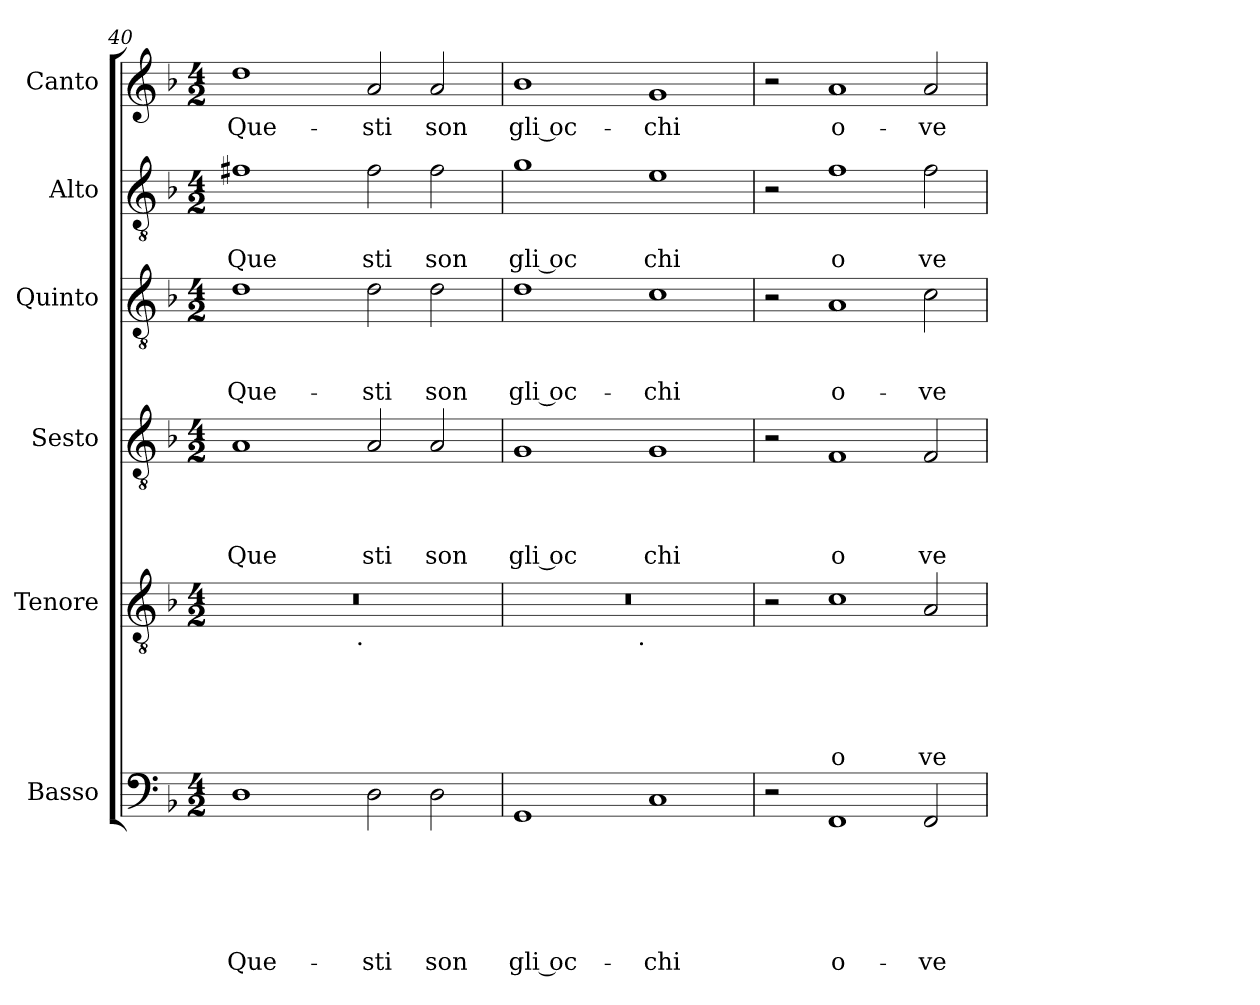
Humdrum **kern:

**kern	**text	**text	**text	**text	**text	**text	**kern	**text	**text	**text	**text	**text	**kern	**text	**text	**text	**text	**kern	**text	**text	**text	**kern	**text	**text	**kern	**text
*part6	*part6	*part6	*part6	*part6	*part6	*part6	*part5	*part5	*part5	*part5	*part5	*part5	*part4	*part4	*part4	*part4	*part4	*part3	*part3	*part3	*part3	*part2	*part2	*part2	*part1	*part1
*staff6	*staff6	*staff6	*staff6	*staff6	*staff6	*staff6	*staff5	*staff5	*staff5	*staff5	*staff5	*staff5	*staff4	*staff4	*staff4	*staff4	*staff4	*staff3	*staff3	*staff3	*staff3	*staff2	*staff2	*staff2	*staff1	*staff1
*I"Basso	*	*	*	*	*	*	*I"Tenore	*	*	*	*	*	*I"Sesto	*	*	*	*	*I"Quinto	*	*	*	*I"Alto	*	*	*I"Canto	*
*clefF4	*	*	*	*	*	*	*clefGv2	*	*	*	*	*	*clefGv2	*	*	*	*	*clefGv2	*	*	*	*clefGv2	*	*	*clefG2	*
*k[b-]	*	*	*	*	*	*	*k[b-]	*	*	*	*	*	*k[b-]	*	*	*	*	*k[b-]	*	*	*	*k[b-]	*	*	*k[b-]	*
*F:	*	*	*	*	*	*	*F:	*	*	*	*	*	*F:	*	*	*	*	*F:	*	*	*	*F:	*	*	*F:	*
*M4/2	*	*	*	*	*	*	*M4/2	*	*	*	*	*	*M4/2	*	*	*	*	*M4/2	*	*	*	*M4/2	*	*	*M4/2	*
=40	=40	=40	=40	=40	=40	=40	=40	=40	=40	=40	=40	=40	=40	=40	=40	=40	=40	=40	=40	=40	=40	=40	=40	=40	=40	=40
!	!	!	!	!	!	!LO:LY:b	!	!	!	!	!	!	!	!	!	!	!LO:LY:b	!	!	!	!LO:LY:b	!	!	!LO:LY:b	!	!LO:LY:b
*	*	*	*	*	*	*	*^	*	*	*	*	*	*	*	*	*	*	*	*	*	*	*	*	*	*	*
1D	.	.	.	.	.	Que-	0r	2ryy	.	.	.	.	.	1A	.	.	.	Que	1d	.	.	Que-	1f#X	.	Que	1dd	Que-
.	.	.	.	.	.	.	.	4...ryy	.	.	.	.	.	.	.	.	.	.	.	.	.	.	.	.	.	.	.
!	!	!	!	!	!	!	!	!LO:TX:b:t=.	!	!	!	!	!	!	!	!	!	!	!	!	!	!	!	!	!	!	!
.	.	.	.	.	.	.	.	1ryy	.	.	.	.	.	.	.	.	.	.	.	.	.	.	.	.	.	.	.
!	!	!	!	!	!	!LO:LY:b	!	!	!	!	!	!	!	!	!	!	!	!LO:LY:b	!	!	!	!LO:LY:b	!	!	!LO:LY:b	!	!LO:LY:b
2D\	.	.	.	.	.	-sti	.	.	.	.	.	.	.	2A/	.	.	.	sti	2d\	.	.	-sti	2f#\	.	sti	2a/	-sti
!	!	!	!	!	!	!LO:LY:b	!	!	!	!	!	!	!	!	!	!	!	!LO:LY:b	!	!	!	!LO:LY:b	!	!	!LO:LY:b	!	!LO:LY:b
2D\	.	.	.	.	.	son	.	.	.	.	.	.	.	2A/	.	.	.	son	2d\	.	.	son	2f#\	.	son	2a/	son
.	.	.	.	.	.	.	.	32ryy	.	.	.	.	.	.	.	.	.	.	.	.	.	.	.	.	.	.	.
=41	=41	=41	=41	=41	=41	=41	=41	=41	=41	=41	=41	=41	=41	=41	=41	=41	=41	=41	=41	=41	=41	=41	=41	=41	=41	=41	=41
!	!	!	!	!	!	!LO:LY:b:rj	!	!	!	!	!	!	!	!	!	!	!	!LO:LY:b:rj	!	!	!	!LO:LY:b:rj	!	!	!LO:LY:b:rj	!	!LO:LY:b:rj
1GG	.	.	.	.	.	gli oc-	0r	2ryy	.	.	.	.	.	1G	.	.	.	gli oc	1d	.	.	gli oc-	1g	.	gli oc	1b-	gli oc-
.	.	.	.	.	.	.	.	4...ryy	.	.	.	.	.	.	.	.	.	.	.	.	.	.	.	.	.	.	.
!	!	!	!	!	!	!	!	!LO:TX:b:t=.	!	!	!	!	!	!	!	!	!	!	!	!	!	!	!	!	!	!	!
.	.	.	.	.	.	.	.	1ryy	.	.	.	.	.	.	.	.	.	.	.	.	.	.	.	.	.	.	.
!	!	!	!	!	!	!LO:LY:b	!	!	!	!	!	!	!	!	!	!	!	!LO:LY:b	!	!	!	!LO:LY:b	!	!	!LO:LY:b	!	!LO:LY:b
1C	.	.	.	.	.	-chi	.	.	.	.	.	.	.	1G	.	.	.	chi	1c	.	.	-chi	1e	.	chi	1g	-chi
.	.	.	.	.	.	.	.	32ryy	.	.	.	.	.	.	.	.	.	.	.	.	.	.	.	.	.	.	.
*	*	*	*	*	*	*	*v	*v	*	*	*	*	*	*	*	*	*	*	*	*	*	*	*	*	*	*	*
=42	=42	=42	=42	=42	=42	=42	=42	=42	=42	=42	=42	=42	=42	=42	=42	=42	=42	=42	=42	=42	=42	=42	=42	=42	=42	=42
2r	.	.	.	.	.	.	2r	.	.	.	.	.	2r	.	.	.	.	2r	.	.	.	2r	.	.	2r	.
!	!	!	!	!	!	!LO:LY:b	!	!	!	!	!	!LO:LY:b	!	!	!	!	!LO:LY:b	!	!	!	!LO:LY:b	!	!	!LO:LY:b	!	!LO:LY:b
1FF	.	.	.	.	.	o-	1c	.	.	.	.	o	1F	.	.	.	o	1A	.	.	o-	1f	.	o	1a	o-
!	!	!	!	!	!	!LO:LY:b	!	!	!	!	!	!LO:LY:b	!	!	!	!	!LO:LY:b	!	!	!	!LO:LY:b	!	!	!LO:LY:b	!	!LO:LY:b
2FF/	.	.	.	.	.	-ve	2A/	.	.	.	.	ve	2F/	.	.	.	ve	2c\	.	.	-ve	2f\	.	ve	2a/	-ve
=	=	=	=	=	=	=	=	=	=	=	=	=	=	=	=	=	=	=	=	=	=	=	=	=	=	=
*-	*-	*-	*-	*-	*-	*-	*-	*-	*-	*-	*-	*-	*-	*-	*-	*-	*-	*-	*-	*-	*-	*-	*-	*-	*-	*-
